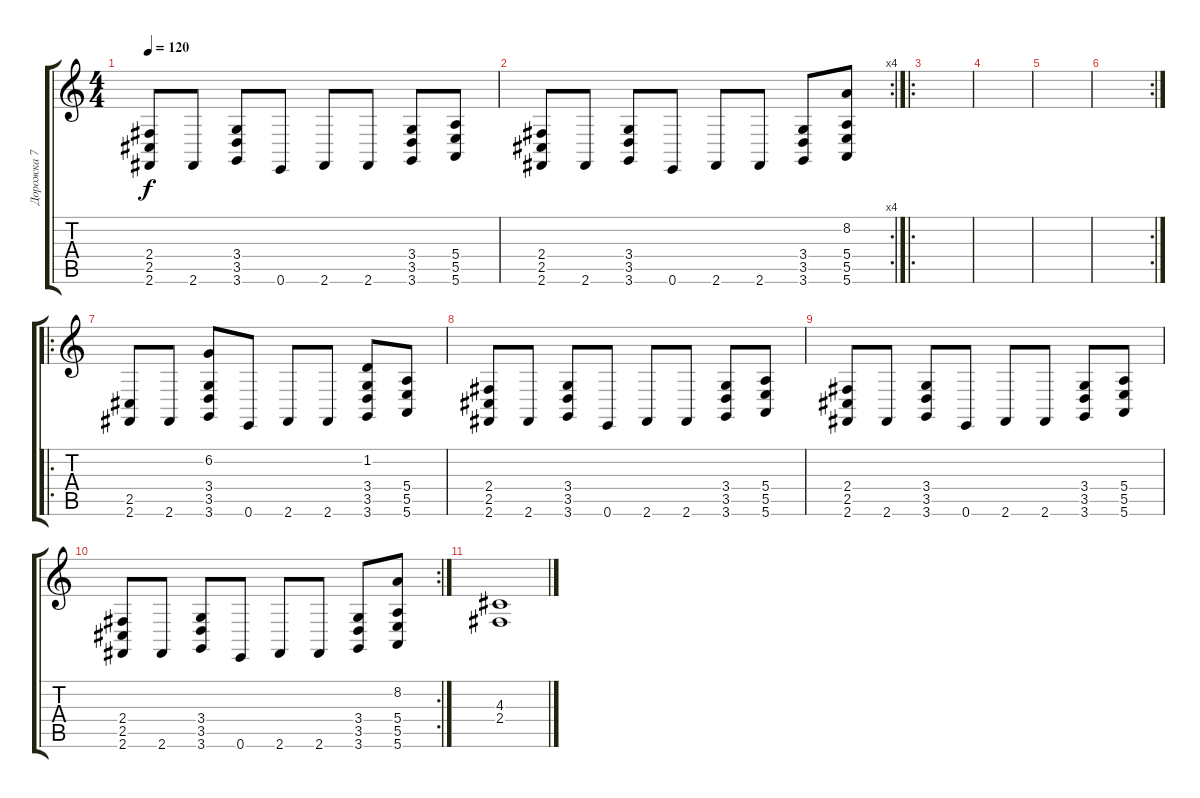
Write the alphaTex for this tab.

\track ("Дорожка 7" "Дорожка 7") {instrument lead2sawtooth}
\staff {score tabs}
\tuning (Gb4 Db4 A3 E3 B2 E2) {hide}
\ts (4 4)
\tempo 120
\clef g2
\ks c
(2.4 2.5 2.6).8{dy f} 2.6.8 (3.4 3.5 3.6).8 0.6.8 2.6.8 2.6.8 (3.4 3.5 3.6).8 (5.4 5.5 5.6).8 |
\rc 4
(2.4 2.5 2.6).8 2.6.8 (3.4 3.5 3.6).8 0.6.8 2.6.8 2.6.8 (3.4 3.5 3.6).8 (8.2 5.4 5.5 5.6).8 |
\ro
|
|
|
\rc 2
|
\ro
(2.5 2.6).8 2.6.8 (6.2 3.4 3.5 3.6).8 0.6.8 2.6.8 2.6.8 (1.2 3.4 3.5 3.6).8 (5.4 5.5 5.6).8 |
(2.4 2.5 2.6).8 2.6.8 (3.4 3.5 3.6).8 0.6.8 2.6.8 2.6.8 (3.4 3.5 3.6).8 (5.4 5.5 5.6).8 |
(2.4 2.5 2.6).8 2.6.8 (3.4 3.5 3.6).8 0.6.8 2.6.8 2.6.8 (3.4 3.5 3.6).8 (5.4 5.5 5.6).8 |
\rc 2
(2.4 2.5 2.6).8 2.6.8 (3.4 3.5 3.6).8 0.6.8 2.6.8 2.6.8 (3.4 3.5 3.6).8 (8.2 5.4 5.5 5.6).8 |
(4.3 2.4).1
